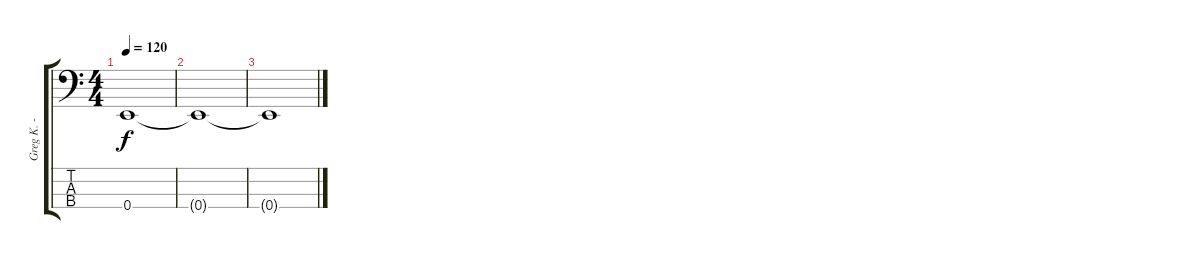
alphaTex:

\track ("Greg K. - Bass" "Greg K. - ") {instrument electricbasspick}
\staff {score tabs}
\tuning (G2 D2 A1 E1) {hide}
\ts (4 4)
\tempo 120
\clef f4
\ks c
0.4{t}.1{dy f} |
0.4{t}.1 |
0.4{t}.1
